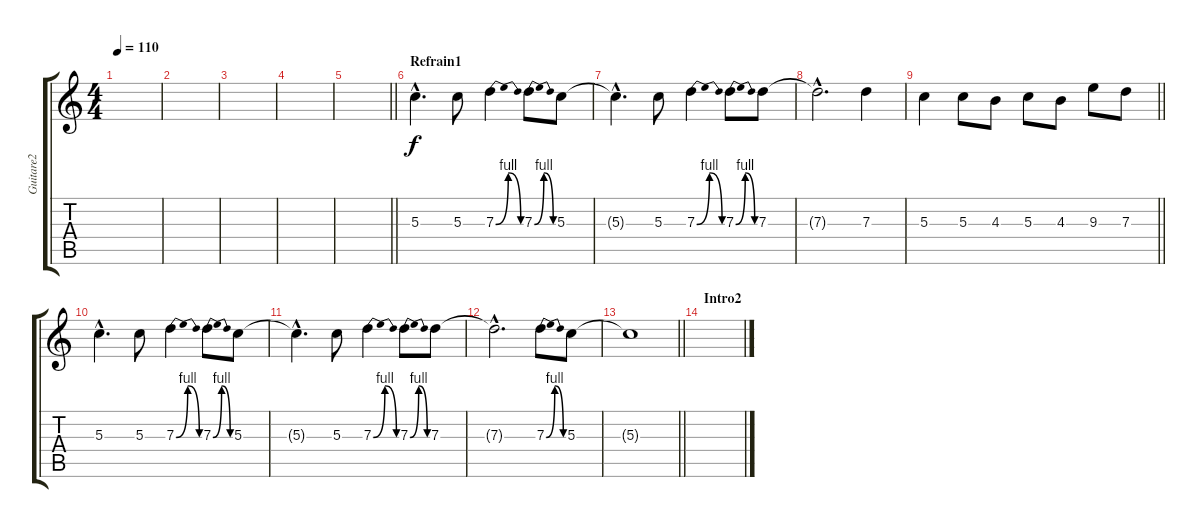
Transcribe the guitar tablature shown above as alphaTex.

\track ("Guitare2" "Guitare2") {instrument overdrivenguitar}
\staff {score tabs}
\tuning (E4 B3 G3 D3 A2 E2) {hide}
\ts (4 4)
\tempo 110
\clef g2
\ks c
|
|
|
|
\barLineRight lightlight
|
\section ("" "Refrain1")
5.3{hac}.4{d} 5.3.8 7.3{be (bendrelease 0 0 15 4 15 4 60 0)}.4 7.3{be (bendrelease 0 0 15 4 15 4 60 0)}.8 5.3.8 |
5.3{hac t}.4{d} 5.3.8 7.3{be (bendrelease 0 0 15 4 15 4 60 0)}.4 7.3{be (bendrelease 0 0 15 4 15 4 60 0)}.8 7.3.8 |
7.3{hac t}.2{d} 7.3.4 |
\barLineRight lightlight
5.3.4 5.3.8 4.3.8 5.3.8 4.3.8 9.3.8 7.3.8 |
5.3{hac}.4{d} 5.3.8 7.3{be (bendrelease 0 0 15 4 15 4 60 0)}.4 7.3{be (bendrelease 0 0 15 4 15 4 60 0)}.8 5.3.8 |
5.3{hac t}.4{d} 5.3.8 7.3{be (bendrelease 0 0 15 4 15 4 60 0)}.4 7.3{be (bendrelease 0 0 15 4 15 4 60 0)}.8 7.3.8 |
7.3{hac t}.2{d} 7.3{be (bendrelease 0 0 15 4 15 4 60 0)}.8 5.3.8 |
\barLineRight lightlight
5.3{t}.1 |
\section ("" "Intro2")
